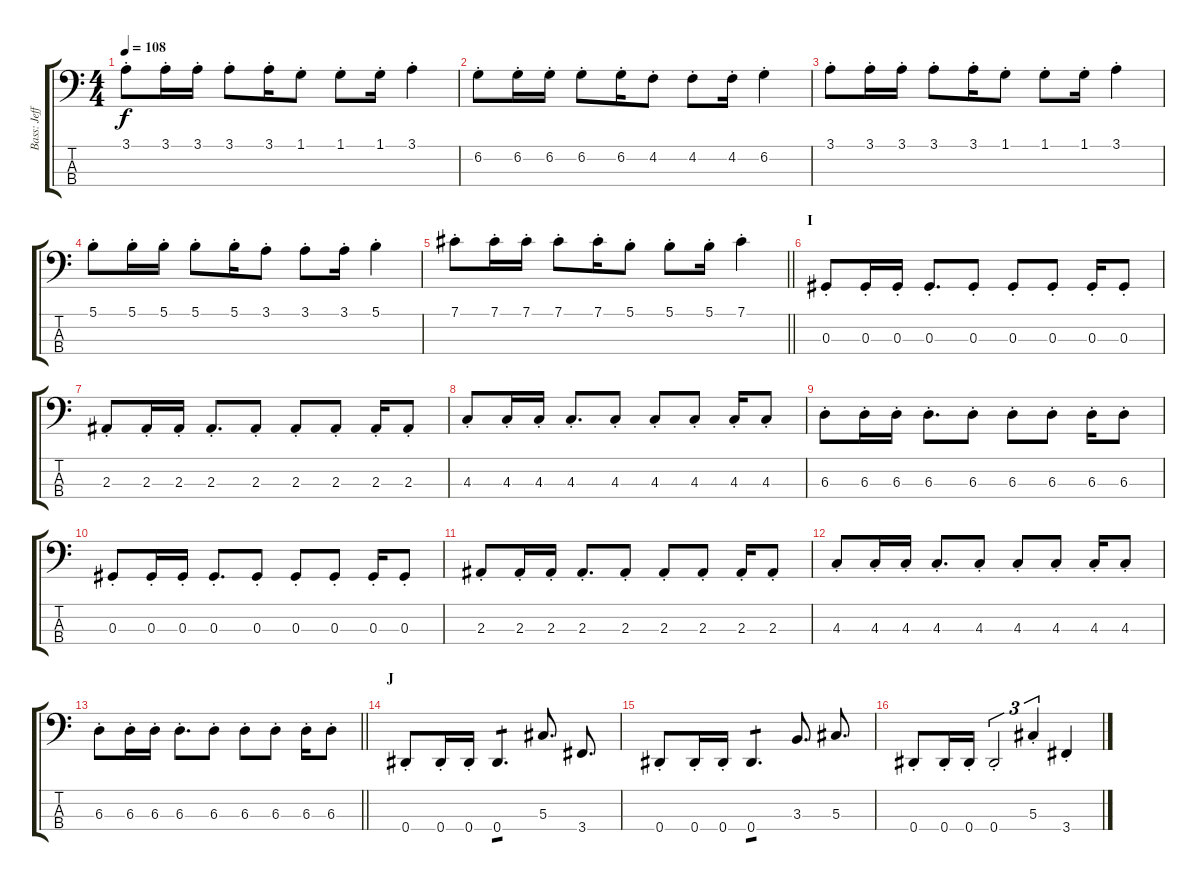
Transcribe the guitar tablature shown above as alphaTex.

\track ("Bass: Jeff" "Bass: Jeff") {instrument electricbassfinger}
\staff {score tabs}
\tuning (Gb2 Db2 Ab1 Eb1) {hide}
\ts (4 4)
\tempo 108
\clef f4
\ks c
3.1{st}.8{dy f} 3.1{st}.16 3.1{st}.16 3.1{st}.8 3.1{st}.16 1.1{st}.8 1.1{st}.8 1.1{st}.16 3.1{st}.4 |
6.2{st}.8 6.2{st}.16 6.2{st}.16 6.2{st}.8 6.2{st}.16 4.2{st}.8 4.2{st}.8 4.2{st}.16 6.2{st}.4 |
3.1{st}.8 3.1{st}.16 3.1{st}.16 3.1{st}.8 3.1{st}.16 1.1{st}.8 1.1{st}.8 1.1{st}.16 3.1{st}.4 |
5.1{st}.8 5.1{st}.16 5.1{st}.16 5.1{st}.8 5.1{st}.16 3.1{st}.8 3.1{st}.8 3.1{st}.16 5.1{st}.4 |
\barLineRight lightlight
7.1{st}.8 7.1{st}.16 7.1{st}.16 7.1{st}.8 7.1{st}.16 5.1{st}.8 5.1{st}.8 5.1{st}.16 7.1{st}.4 |
\section ("" "I")
0.3{st}.8 0.3{st}.16 0.3{st}.16 0.3{st}.8{d} 0.3{st}.8 0.3{st}.8 0.3{st}.8 0.3{st}.16 0.3{st}.8 |
2.3{st}.8 2.3{st}.16 2.3{st}.16 2.3{st}.8{d} 2.3{st}.8 2.3{st}.8 2.3{st}.8 2.3{st}.16 2.3{st}.8 |
4.3{st}.8 4.3{st}.16 4.3{st}.16 4.3{st}.8{d} 4.3{st}.8 4.3{st}.8 4.3{st}.8 4.3{st}.16 4.3{st}.8 |
6.3{st}.8 6.3{st}.16 6.3{st}.16 6.3{st}.8{d} 6.3{st}.8 6.3{st}.8 6.3{st}.8 6.3{st}.16 6.3{st}.8 |
0.3{st}.8 0.3{st}.16 0.3{st}.16 0.3{st}.8{d} 0.3{st}.8 0.3{st}.8 0.3{st}.8 0.3{st}.16 0.3{st}.8 |
2.3{st}.8 2.3{st}.16 2.3{st}.16 2.3{st}.8{d} 2.3{st}.8 2.3{st}.8 2.3{st}.8 2.3{st}.16 2.3{st}.8 |
4.3{st}.8 4.3{st}.16 4.3{st}.16 4.3{st}.8{d} 4.3{st}.8 4.3{st}.8 4.3{st}.8 4.3{st}.16 4.3{st}.8 |
\barLineRight lightlight
6.3{st}.8 6.3{st}.16 6.3{st}.16 6.3{st}.8{d} 6.3{st}.8 6.3{st}.8 6.3{st}.8 6.3{st}.16 6.3{st}.8 |
\section ("" "J")
0.4{st}.8 0.4{st}.16 0.4{st}.16 0.4.4{d tp 1} 5.3.8{d} 3.4.8{d} |
0.4{st}.8 0.4{st}.16 0.4{st}.16 0.4.4{d tp 1} 3.3.8{d} 5.3.8{d} |
0.4{st}.8 0.4{st}.16 0.4{st}.16 0.4{st}.2{tu (3 2)} 5.3{st}.4{tu (3 2)} 3.4{st}.4
